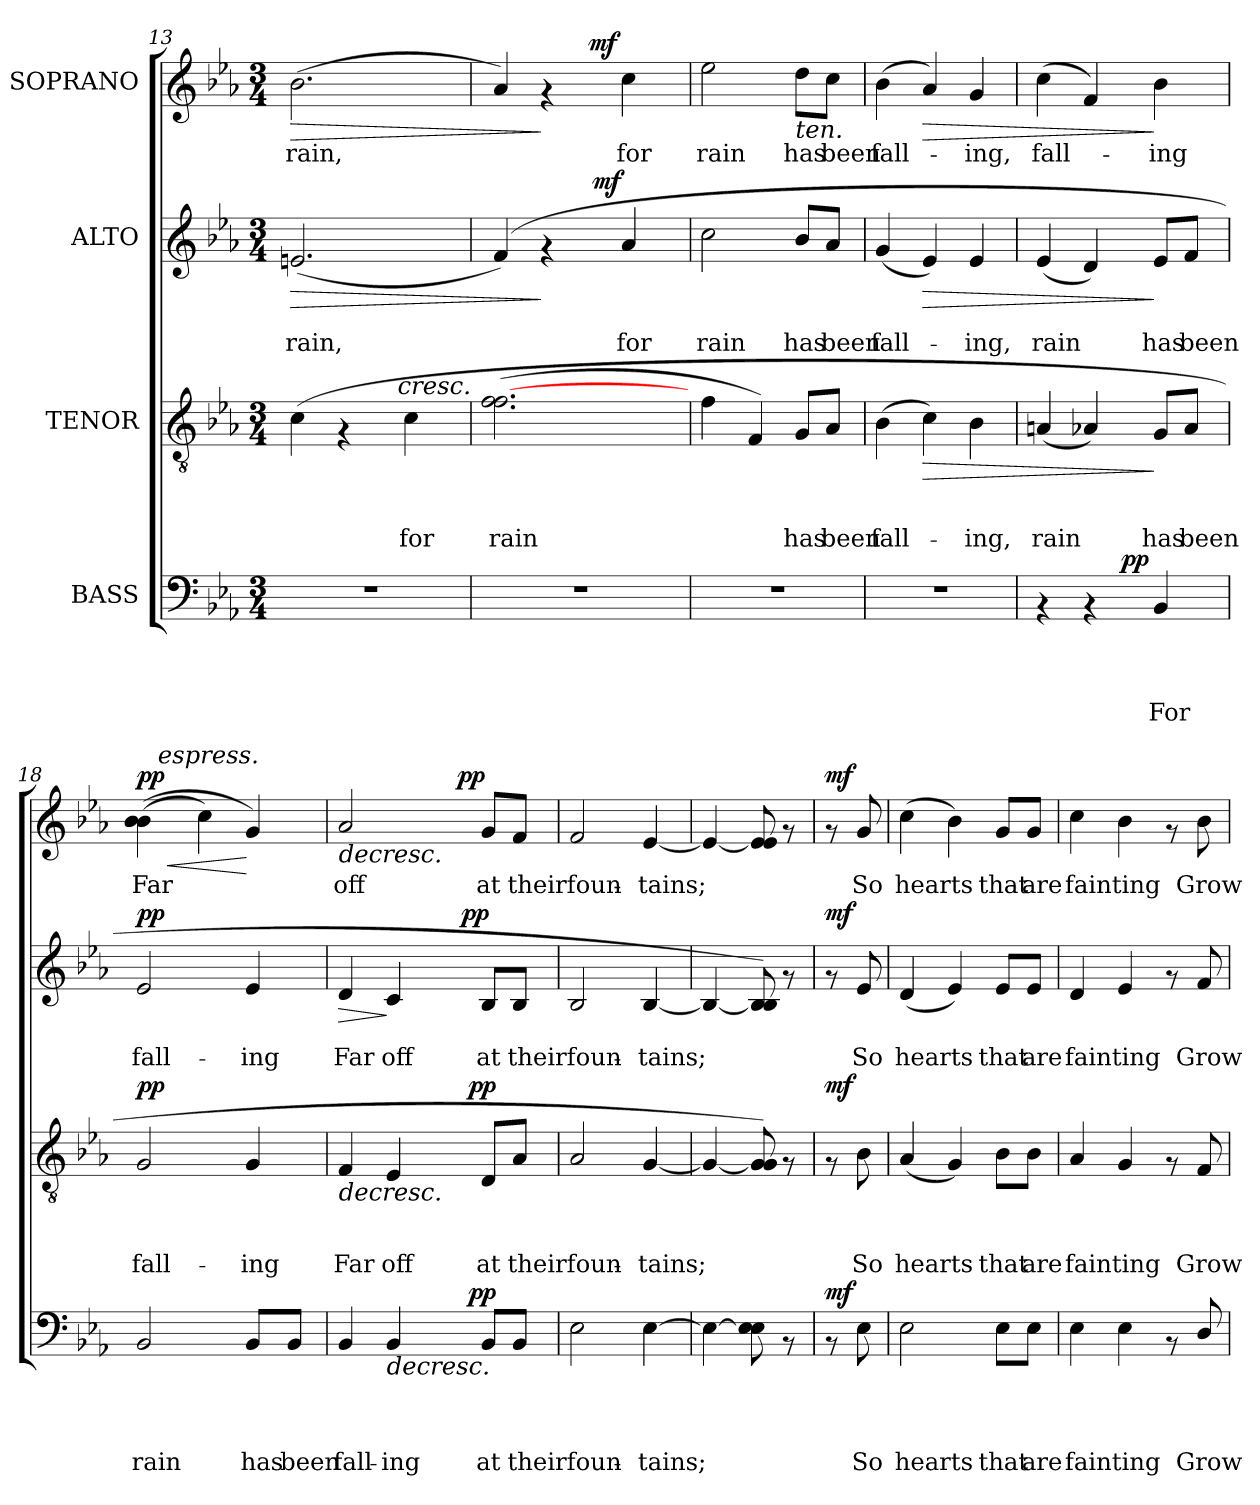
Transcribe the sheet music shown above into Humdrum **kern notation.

**kern	**text	**text	**text	**text	**dynam	**kern	**text	**text	**text	**dynam	**kern	**text	**text	**dynam	**kern	**text	**dynam
*part4	*part4	*part4	*part4	*part4	*part4	*part3	*part3	*part3	*part3	*part3	*part2	*part2	*part2	*part2	*part1	*part1	*part1
*staff4	*staff4	*staff4	*staff4	*staff4	*staff4	*staff3	*staff3	*staff3	*staff3	*staff3	*staff2	*staff2	*staff2	*staff2	*staff1	*staff1	*staff1
*I"BASS	*	*	*	*	*	*I"TENOR	*	*	*	*	*I"ALTO	*	*	*	*I"SOPRANO	*	*
!!LO:PB:g=z
*clefF4	*	*	*	*	*	*clefGv2	*	*	*	*	*clefG2	*	*	*	*clefG2	*	*
*k[b-e-a-]	*	*	*	*	*	*k[b-e-a-]	*	*	*	*	*k[b-e-a-]	*	*	*	*k[b-e-a-]	*	*
*E-:	*	*	*	*	*	*E-:	*	*	*	*	*E-:	*	*	*	*E-:	*	*
*M3/4	*	*	*	*	*	*M3/4	*	*	*	*	*M3/4	*	*	*	*M3/4	*	*
=13	=13	=13	=13	=13	=13	=13	=13	=13	=13	=13	=13	=13	=13	=13	=13	=13	=13
!	!	!	!	!	!	!	!	!	!	!	!	!	!LO:LY:b	!LO:HP:b	!	!LO:LY:b	!LO:HP:b
*	*	*	*	*	*	*^	*	*	*	*	*	*	*	*	*	*	*
2.r	.	.	.	.	.	(<4c\	3ryy	.	.	.	.	(<2.en/	.	rain,	>	(>2.b-\	rain,	>
.	.	.	.	.	.	4rF	.	.	.	.	.	.	.	.	.	.	.	.
.	.	.	.	.	.	.	12...ryy	.	.	.	.	.	.	.	.	.	.	.
!	!	!	!	!	!	!	!LO:TX:a:i:t=cresc.	!	!	!	!	!	!	!	!	!	!	!
.	.	.	.	.	.	.	6ryy	.	.	.	.	.	.	.	.	.	.	.
!	!	!	!	!	!	!	!	!	!	!LO:LY:b	!	!	!	!	!	!	!	!
.	.	.	.	.	.	4c\	.	.	.	for	.	.	.	.	.	.	.	.
.	.	.	.	.	.	.	12ryy	.	.	.	.	.	.	.	.	.	.	.
.	.	.	.	.	.	.	96ryy	.	.	.	.	.	.	.	.	.	.	.
=14	=14	=14	=14	=14	=14	=14	=14	=14	=14	=14	=14	=14	=14	=14	=14	=14	=14	=14
!	!	!	!	!	!	!	!	!	!	!LO:LY:b	!	!	!	!	!	!	!	!
*	*	*	*	*	*	*v	*v	*	*	*	*	*^	*	*	*	*^	*	*
2.r	.	.	.	.	.	(>2.f\ [>2.f\	.	.	rain	.	(<4f/)	3ryy	.	.	.	4a-/)	4ryy	.	.
.	.	.	.	.	.	.	.	.	.	.	4rf	.	.	.	]	4rf	8ryy	.	]
.	.	.	.	.	.	.	.	.	.	.	.	24.ryy	.	.	.	.	.	.	.
.	.	.	.	.	.	.	.	.	.	.	.	.	.	.	.	.	64ryy	.	.
!	!	!	!	!	!	!	!	!	!	!	!	!	!	!	!	!	!	!	!LO:DY:a
.	.	.	.	.	.	.	.	.	.	.	.	.	.	.	.	.	4ryy	.	mf
!	!	!	!	!	!	!	!	!	!	!	!	!	!	!	!LO:DY:a	!	!	!	!
.	.	.	.	.	.	.	.	.	.	.	.	3ryy	.	.	mf	.	.	.	.
!	!	!	!	!	!	!	!	!	!	!	!	!	!	!LO:LY:b	!	!	!	!LO:LY:b	!
.	.	.	.	.	.	.	.	.	.	.	4a-/	.	.	for	.	4cc\	.	for	.
.	.	.	.	.	.	.	.	.	.	.	.	.	.	.	.	.	16..ryy	.	.
.	.	.	.	.	.	.	.	.	.	.	.	48ryy	.	.	.	.	.	.	.
=15	=15	=15	=15	=15	=15	=15	=15	=15	=15	=15	=15	=15	=15	=15	=15	=15	=15	=15	=15
!	!	!	!	!	!	!	!	!	!	!	!	!	!	!LO:LY:b	!	!	!	!LO:LY:b	!
*	*	*	*	*	*	*	*	*	*	*	*v	*v	*	*	*	*	*	*	*
*	*	*	*	*	*	*	*	*	*	*	*	*	*	*	*v	*v	*	*
2.r	.	.	.	.	.	4f\	.	.	.	.	2cc\	.	rain	.	2ee-\	rain	.
.	.	.	.	.	.	4F/)	.	.	.	.	.	.	.	.	.	.	.
!	!	!	!	!	!	!	!	!	!	!	!	!	!	!	!LO:TX:b:i:t=ten.	!	!
!	!	!	!	!	!	!	!	!	!LO:LY:b	!	!	!	!LO:LY:b	!	!	!LO:LY:b	!
.	.	.	.	.	.	8G/L	.	.	has	.	8b-/L	.	has	.	8dd\L	has	.
!	!	!	!	!	!	!	!	!	!LO:LY:b	!	!	!	!LO:LY:b	!	!	!LO:LY:b	!
.	.	.	.	.	.	8A-/J	.	.	been	.	8a-/J	.	been	.	8cc\J	been	.
=16	=16	=16	=16	=16	=16	=16	=16	=16	=16	=16	=16	=16	=16	=16	=16	=16	=16
!	!	!	!	!	!	!	!	!	!LO:LY:b	!	!	!	!LO:LY:b	!	!	!LO:LY:b	!
2.r	.	.	.	.	.	(>4B-\	.	.	fall-	.	(<4g/	.	fall-	.	(>4b-\	fall-	.
!	!	!	!	!	!	!	!	!	!	!LO:HP:b	!	!	!	!LO:HP:b	!	!	!LO:HP:b
.	.	.	.	.	.	4c\)	.	.	.	>	4e-/)	.	.	>	4a-/)	.	>
!	!	!	!	!	!	!	!	!	!LO:LY:b	!	!	!	!LO:LY:b	!	!	!LO:LY:b	!
.	.	.	.	.	.	4B-\	.	.	-ing,	.	4e-/	.	-ing,	.	4g/	-ing,	.
=17	=17	=17	=17	=17	=17	=17	=17	=17	=17	=17	=17	=17	=17	=17	=17	=17	=17
!	!	!	!	!	!	!	!	!	!LO:LY:b	!	!	!	!LO:LY:b	!	!	!LO:LY:b	!
*^	*	*	*	*	*	*	*	*	*	*	*	*	*	*	*	*	*
4rAA	3ryy	.	.	.	.	.	(<4An/	.	.	rain	.	(<4e-/	.	rain	.	(>4cc\	fall-	.
4rAA	.	.	.	.	.	.	4A-X/)	.	.	.	.	4d/)	.	.	.	4f/)	.	.
.	48.ryy	.	.	.	.	.	.	.	.	.	.	.	.	.	.	.	.	.
!	!	!	!	!	!	!LO:DY:a	!	!	!	!	!	!	!	!	!	!	!	!
.	3ryy	.	.	.	.	pp	.	.	.	.	.	.	.	.	.	.	.	.
!	!	!	!	!	!LO:LY:b	!	!	!	!	!LO:LY:b	!	!	!	!LO:LY:b	!	!	!LO:LY:b	!
4BB-/	.	.	.	.	For	.	8G/L	.	.	has	]	8e-/L	.	has	]	4b-\	-ing	]
!	!	!	!	!	!	!	!	!	!	!LO:LY:b	!	!	!	!LO:LY:b	!	!	!	!
.	.	.	.	.	.	.	8A-/J	.	.	been	.	8f/J	.	been	.	.	.	.
.	24ryy	.	.	.	.	.	.	.	.	.	.	.	.	.	.	.	.	.
.	96ryy	.	.	.	.	.	.	.	.	.	.	.	.	.	.	.	.	.
=18	=18	=18	=18	=18	=18	=18	=18	=18	=18	=18	=18	=18	=18	=18	=18	=18	=18	=18
!	!	!	!	!	!LO:LY:b	!	!	!	!	!LO:LY:b	!LO:DY:a	!	!	!LO:LY:b	!LO:DY:a	!	!LO:LY:b	!LO:HP:b
!	!	!	!	!	!	!	!	!	!	!	!	!	!	!	!	!	!	!LO:DY:n=1:a
*v	*v	*	*	*	*	*	*	*	*	*	*	*	*	*	*	*^	*	*
2BB-/	.	.	.	rain	.	2G/	.	.	fall-	pp	2e-/	.	fall-	pp	(>(>4b-\ 4b-\	16ryy	Far	< pp
!	!	!	!	!	!	!	!	!	!	!	!	!	!	!	!	!LO:TX:a:i:t=espress.	!	!
.	.	.	.	.	.	.	.	.	.	.	.	.	.	.	.	2ryy	.	.
.	.	.	.	.	.	.	.	.	.	.	.	.	.	.	4cc\)	.	.	.
!	!	!	!	!LO:LY:b	!	!	!	!	!LO:LY:b	!	!	!	!LO:LY:b	!	!	!	!	!
8BB-/L	.	.	.	has	.	4G/	.	.	-ing	.	4e-/	.	-ing	.	4g/)	.	.	[
.	.	.	.	.	.	.	.	.	.	.	.	.	.	.	.	8.ryy	.	.
!	!	!	!	!LO:LY:b	!	!	!	!	!	!	!	!	!	!	!	!	!	!
8BB-/J	.	.	.	been	.	.	.	.	.	.	.	.	.	.	.	.	.	.
=19	=19	=19	=19	=19	=19	=19	=19	=19	=19	=19	=19	=19	=19	=19	=19	=19	=19	=19
!	!	!	!	!LO:LY:b	!	!	!	!	!LO:LY:b	!LO:HP:b	!	!	!LO:LY:b	!LO:HP:b	!	!	!LO:LY:b	!LO:HP:b
*^	*	*	*	*	*	*^	*	*	*	*	*^	*	*	*	*	*	*	*
4BB-/	4...ryy	.	.	.	fall-	.	4F/	4...ryy	.	.	Far	>	4d/	3ryy	.	Far	>	2a-/	4ryy	off	>
!	!	!	!	!	!LO:LY:b	!LO:HP:b	!	!	!	!	!LO:LY:b	!	!	!	!	!LO:LY:b	!	!	!	!	!
4BB-/	.	.	.	.	-ing	>	4E-/	.	.	.	off	.	4c/	.	.	off	]	.	8ryy	.	.
.	.	.	.	.	.	.	.	.	.	.	.	.	.	12.ryy	.	.	.	.	.	.	.
.	.	.	.	.	.	.	.	.	.	.	.	.	.	.	.	.	.	.	16ryy	.	.
.	.	.	.	.	.	.	.	.	.	.	.	.	.	.	.	.	.	.	64ryy	.	.
!	!	!	!	!	!	!	!	!	!	!	!	!	!	!	!	!	!	!	!	!	!LO:DY:a
.	.	.	.	.	.	.	.	.	.	.	.	.	.	.	.	.	.	.	4ryy	.	pp
!	!	!	!	!	!	!	!	!	!	!	!	!	!	!	!	!	!LO:DY:a	!	!	!	!
.	.	.	.	.	.	.	.	.	.	.	.	.	.	6..ryy	.	.	pp	.	.	.	.
!	!	!	!	!	!	!LO:DY:a	!	!	!	!	!	!LO:DY:a	!	!	!	!	!	!	!	!	!
.	4ryy	.	.	.	.	pp	.	4ryy	.	.	.	pp	.	.	.	.	.	.	.	.	.
!	!	!	!	!	!LO:LY:b	!	!	!	!	!	!LO:LY:b	!	!	!	!	!LO:LY:b	!	!	!	!LO:LY:b	!
8BB-/L	.	.	.	.	at	]	8D/L	.	.	.	at	]	8B-/L	.	.	at	.	8g/L	.	at	]
!	!	!	!	!	!LO:LY:b	!	!	!	!	!	!LO:LY:b	!	!	!	!	!LO:LY:b	!	!	!	!LO:LY:b	!
8BB-/J	.	.	.	.	theirfoun-	.	8A-/J	.	.	.	theirfoun-	.	8B-/J	.	.	theirfoun-	.	8f/J	.	theirfoun-	.
.	.	.	.	.	.	.	.	.	.	.	.	.	.	.	.	.	.	.	32.ryy	.	.
.	32ryy	.	.	.	.	.	.	32ryy	.	.	.	.	.	.	.	.	.	.	.	.	.
=20	=20	=20	=20	=20	=20	=20	=20	=20	=20	=20	=20	=20	=20	=20	=20	=20	=20	=20	=20	=20	=20
!	!	!	!	!	!	!	!	!	!	!	!	!	!	!	!	!	!	!LO:TX:a:Bi:t=poco rit.	!	!	!
*v	*v	*	*	*	*	*	*	*	*	*	*	*	*v	*v	*	*	*	*v	*v	*	*
*	*	*	*	*	*	*v	*v	*	*	*	*	*	*	*	*	*	*	*
2E-\	.	.	.	.	.	2A-/	.	.	.	.	2B-/	.	.	.	2f/	.	.
!	!	!	!	!LO:LY:b	!	!	!	!	!LO:LY:b	!	!	!	!LO:LY:b	!	!	!LO:LY:b	!
[>4E-\	.	.	.	-tains;	.	[<4G/	.	.	-tains;	.	[<4B-/	.	-tains;	.	[<4e-/	-tains;	.
=21	=21	=21	=21	=21	=21	=21	=21	=21	=21	=21	=21	=21	=21	=21	=21	=21	=21
4E-\_	.	.	.	.	.	4G/_	.	.	.	.	4B-/_	.	.	.	4e-/_	.	.
8E-\] 8E-\	.	.	.	.	.	8G/] 8G/)	.	.	.	.	8B-/] 8B-/)	.	.	.	8e-/] 8e-/	.	.
8rAA	.	.	.	.	.	8rF	.	.	.	.	8rf	.	.	.	8rf	.	.
!!LO:PB:g=z
=22	=22	=22	=22	=22	=22	=22	=22	=22	=22	=22	=22	=22	=22	=22	=22	=22	=22
!	!	!	!	!	!LO:DY:a	!	!	!	!	!LO:DY:a	!	!	!	!LO:DY:a	!	!	!LO:DY:a
8rAA	.	.	.	.	mf	8rF	.	.	.	mf	8rf	.	.	mf	8rf	.	mf
!	!	!	!	!LO:LY:b	!	!	!	!	!LO:LY:b	!	!	!	!LO:LY:b	!	!	!LO:LY:b	!
8E-\	.	.	.	So	.	8B-\	.	.	So	.	8e-/	.	So	.	8g/	So	.
=23	=23	=23	=23	=23	=23	=23	=23	=23	=23	=23	=23	=23	=23	=23	=23	=23	=23
!	!	!	!	!LO:LY:b	!	!	!	!	!LO:LY:b	!	!	!	!LO:LY:b	!	!	!LO:LY:b	!
2E-\	.	.	.	hearts	.	(<4A-/	.	.	hearts	.	(<4d/	.	hearts	.	(>4cc\	hearts	.
.	.	.	.	.	.	4G/)	.	.	.	.	4e-/)	.	.	.	4b-\)	.	.
!	!	!	!	!LO:LY:b	!	!	!	!	!LO:LY:b	!	!	!	!LO:LY:b	!	!	!LO:LY:b	!
8E-\L	.	.	.	that	.	8B-\L	.	.	that	.	8e-/L	.	that	.	8g/L	that	.
!	!	!	!	!LO:LY:b	!	!	!	!	!LO:LY:b	!	!	!	!LO:LY:b	!	!	!LO:LY:b	!
8E-\J	.	.	.	are	.	8B-\J	.	.	are	.	8e-/J	.	are	.	8g/J	are	.
=24	=24	=24	=24	=24	=24	=24	=24	=24	=24	=24	=24	=24	=24	=24	=24	=24	=24
!	!	!	!	!LO:LY:b	!	!	!	!	!LO:LY:b	!	!	!	!LO:LY:b	!	!	!LO:LY:b	!
4E-\	.	.	.	fainting	.	4A-/	.	.	fainting	.	4d/	.	fainting	.	4cc\	fainting	.
4E-\	.	.	.	.	.	4G/	.	.	.	.	4e-/	.	.	.	4b-\	.	.
8rAA	.	.	.	.	.	8rF	.	.	.	.	8rf	.	.	.	8rf	.	.
!	!	!	!	!LO:LY:b	!	!	!	!	!LO:LY:b	!	!	!	!LO:LY:b	!	!	!LO:LY:b	!
8D/	.	.	.	Grow	.	8F/	.	.	Grow	.	8f/	.	Grow	.	8b-\	Grow	.
=	=	=	=	=	=	=	=	=	=	=	=	=	=	=	=	=	=
*-	*-	*-	*-	*-	*-	*-	*-	*-	*-	*-	*-	*-	*-	*-	*-	*-	*-
